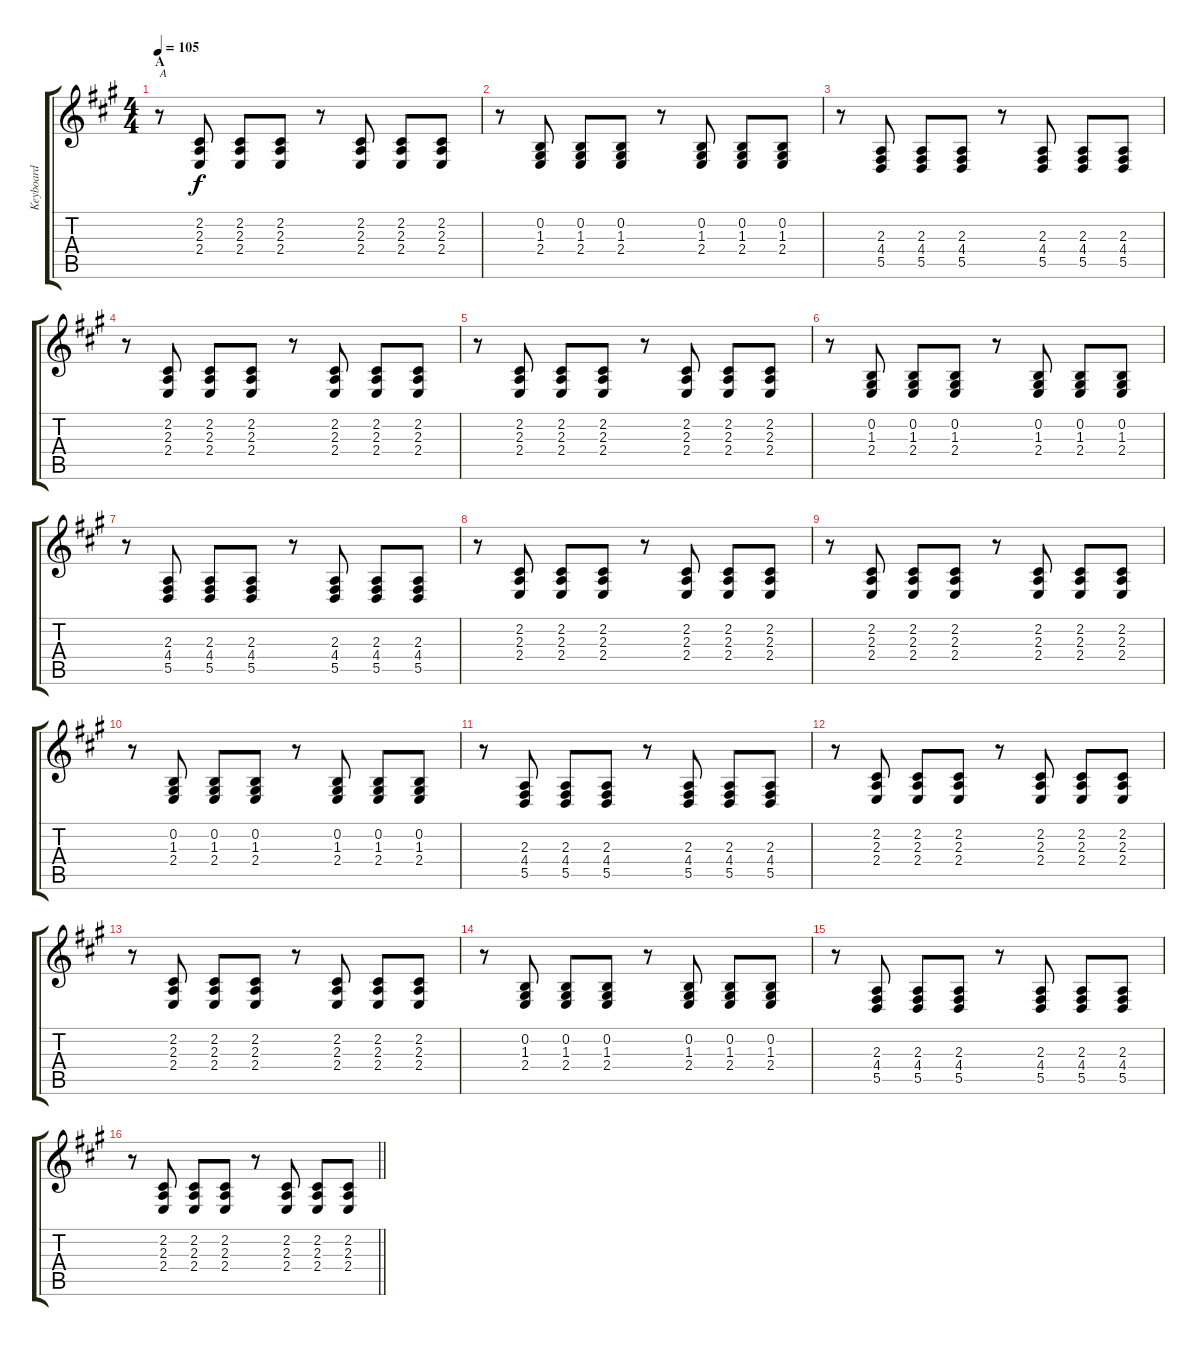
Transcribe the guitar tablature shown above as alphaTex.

\track ("Keyboard" "Keyboard") {instrument acousticgrandpiano}
\staff {score tabs}
\tuning (E4 B3 G3 D3 A2 E2) {hide}
\ts (4 4)
\section ("" "A")
\tempo 105
\clef g2
\ks a
r.8{txt "A" dy f instrument acousticgrandpiano} (2.2 2.3 2.4).8 (2.2 2.3 2.4).8 (2.2 2.3 2.4).8 r.8 (2.2 2.3 2.4).8 (2.2 2.3 2.4).8 (2.2 2.3 2.4).8 |
r.8 (0.2 1.3 2.4).8 (0.2 1.3 2.4).8 (0.2 1.3 2.4).8 r.8 (0.2 1.3 2.4).8 (0.2 1.3 2.4).8 (0.2 1.3 2.4).8 |
r.8 (2.3 4.4 5.5).8 (2.3 4.4 5.5).8 (2.3 4.4 5.5).8 r.8 (2.3 4.4 5.5).8 (2.3 4.4 5.5).8 (2.3 4.4 5.5).8 |
r.8 (2.2 2.3 2.4).8 (2.2 2.3 2.4).8 (2.2 2.3 2.4).8 r.8 (2.2 2.3 2.4).8 (2.2 2.3 2.4).8 (2.2 2.3 2.4).8 |
r.8 (2.2 2.3 2.4).8 (2.2 2.3 2.4).8 (2.2 2.3 2.4).8 r.8 (2.2 2.3 2.4).8 (2.2 2.3 2.4).8 (2.2 2.3 2.4).8 |
r.8 (0.2 1.3 2.4).8 (0.2 1.3 2.4).8 (0.2 1.3 2.4).8 r.8 (0.2 1.3 2.4).8 (0.2 1.3 2.4).8 (0.2 1.3 2.4).8 |
r.8 (2.3 4.4 5.5).8 (2.3 4.4 5.5).8 (2.3 4.4 5.5).8 r.8 (2.3 4.4 5.5).8 (2.3 4.4 5.5).8 (2.3 4.4 5.5).8 |
r.8 (2.2 2.3 2.4).8 (2.2 2.3 2.4).8 (2.2 2.3 2.4).8 r.8 (2.2 2.3 2.4).8 (2.2 2.3 2.4).8 (2.2 2.3 2.4).8 |
r.8 (2.2 2.3 2.4).8 (2.2 2.3 2.4).8 (2.2 2.3 2.4).8 r.8 (2.2 2.3 2.4).8 (2.2 2.3 2.4).8 (2.2 2.3 2.4).8 |
r.8 (0.2 1.3 2.4).8 (0.2 1.3 2.4).8 (0.2 1.3 2.4).8 r.8 (0.2 1.3 2.4).8 (0.2 1.3 2.4).8 (0.2 1.3 2.4).8 |
r.8 (2.3 4.4 5.5).8 (2.3 4.4 5.5).8 (2.3 4.4 5.5).8 r.8 (2.3 4.4 5.5).8 (2.3 4.4 5.5).8 (2.3 4.4 5.5).8 |
r.8 (2.2 2.3 2.4).8 (2.2 2.3 2.4).8 (2.2 2.3 2.4).8 r.8 (2.2 2.3 2.4).8 (2.2 2.3 2.4).8 (2.2 2.3 2.4).8 |
r.8 (2.2 2.3 2.4).8 (2.2 2.3 2.4).8 (2.2 2.3 2.4).8 r.8 (2.2 2.3 2.4).8 (2.2 2.3 2.4).8 (2.2 2.3 2.4).8 |
r.8 (0.2 1.3 2.4).8 (0.2 1.3 2.4).8 (0.2 1.3 2.4).8 r.8 (0.2 1.3 2.4).8 (0.2 1.3 2.4).8 (0.2 1.3 2.4).8 |
r.8 (2.3 4.4 5.5).8 (2.3 4.4 5.5).8 (2.3 4.4 5.5).8 r.8 (2.3 4.4 5.5).8 (2.3 4.4 5.5).8 (2.3 4.4 5.5).8 |
\barLineRight lightlight
r.8 (2.2 2.3 2.4).8 (2.2 2.3 2.4).8 (2.2 2.3 2.4).8 r.8 (2.2 2.3 2.4).8 (2.2 2.3 2.4).8 (2.2 2.3 2.4).8
